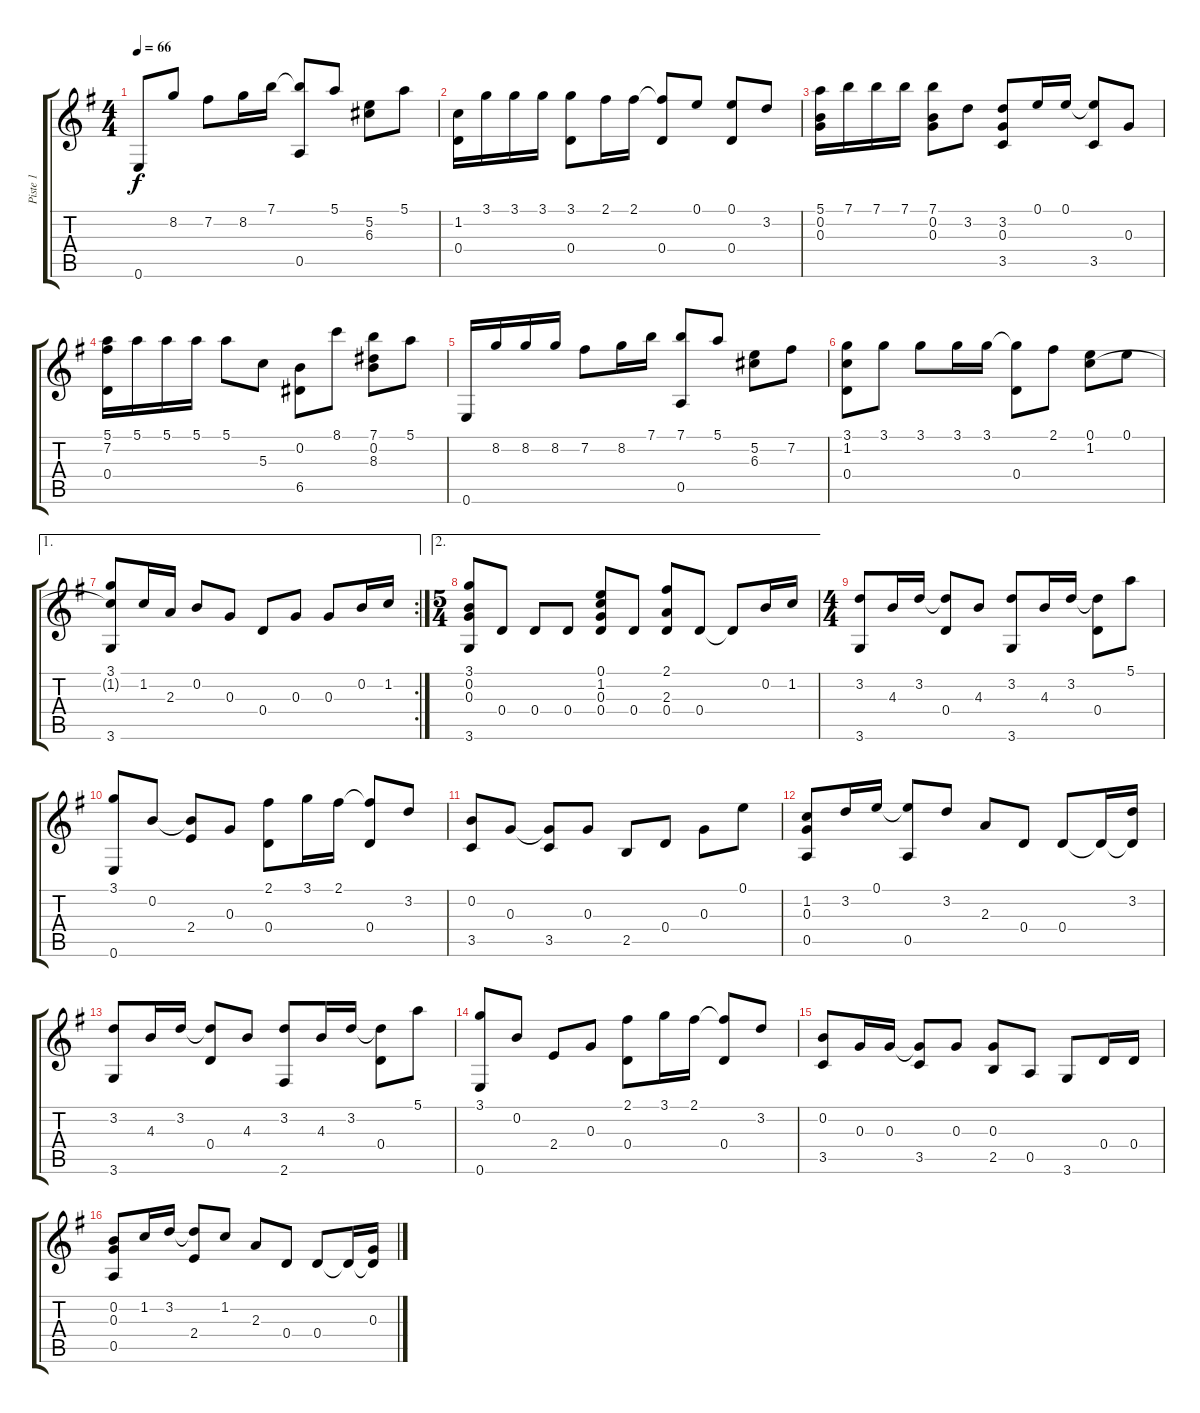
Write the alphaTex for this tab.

\track ("Piste 1" "Piste 1") {instrument acousticguitarnylon}
\staff {score tabs}
\tuning (E4 B3 G3 D3 A2 E2) {hide}
\ts (4 4)
\tempo 66
\clef g2
\ks g
0.6.8{dy f} 8.2.8 7.2.8 8.2.16 7.1.16 (7.1{t} 0.5).8 5.1.8 (5.2 6.3).8 5.1.8 |
(1.2 0.4).16 3.1.16 3.1.16 3.1.16 (3.1 0.4).8 2.1.16 2.1.16 (2.1{t} 0.4).8 0.1.8 (0.1 0.4).8 3.2.8 |
(5.1 0.2 0.3).16 7.1.16 7.1.16 7.1.16 (7.1 0.2 0.3).8 3.2.8 (3.2 0.3 3.5).8 0.1.16 0.1.16 (0.1{t} 3.5).8 0.3.8 |
(5.1 7.2 0.4).16 5.1.16 5.1.16 5.1.16 5.1.8 5.3.8 (0.2 6.5).8 8.1.8 (7.1 0.2 8.3).8 5.1.8 |
0.6.16 8.2.16 8.2.16 8.2.16 7.2.8 8.2.16 7.1.16 (7.1 0.5).8 5.1.8 (5.2 6.3).8 7.2.8 |
(3.1 1.2 0.4).8 3.1.8 3.1.8 3.1.16 3.1.16 (3.1{t} 0.4).8 2.1.8 (0.1 1.2).8 0.1.8 |
\ae 1
\rc 2
(3.1 1.2{t} 3.6).8 1.2.16 2.3.16 0.2.8 0.3.8 0.4.8 0.3.8 0.3.8 0.2.16 1.2.16 |
\ae 2
\ts (5 4)
(3.1 0.2 0.3 3.6).8 0.4.8 0.4.8 0.4.8 (0.1 1.2 0.3 0.4).8 0.4.8 (2.1 2.3 0.4).8 0.4.8 0.4{t}.8 0.2.16 1.2.16 |
\ts (4 4)
(3.2 3.6).8 4.3.16 3.2.16 (3.2{t} 0.4).8 4.3.8 (3.2 3.6).8 4.3.16 3.2.16 (3.2{t} 0.4).8 5.1.8 |
(3.1 0.6).8 0.2.8 (0.2{t} 2.4).8 0.3.8 (2.1 0.4).8 3.1.16 2.1.16 (2.1{t} 0.4).8 3.2.8 |
(0.2 3.5).8 0.3.8 (0.3{t} 3.5).8 0.3.8 2.5.8 0.4.8 0.3.8 0.1.8 |
(1.2 0.3 0.5).8 3.2.16 0.1.16 (0.1{t} 0.5).8 3.2.8 2.3.8 0.4.8 0.4.8 0.4{t}.16 (3.2 0.4{t}).16 |
(3.2 3.6).8 4.3.16 3.2.16 (3.2{t} 0.4).8 4.3.8 (3.2 2.6).8 4.3.16 3.2.16 (3.2{t} 0.4).8 5.1.8 |
(3.1 0.6).8 0.2.8 2.4.8 0.3.8 (2.1 0.4).8 3.1.16 2.1.16 (2.1{t} 0.4).8 3.2.8 |
(0.2 3.5).8 0.3.16 0.3.16 (0.3{t} 3.5).8 0.3.8 (0.3 2.5).8 0.5.8 3.6.8 0.4.16 0.4.16 |
(0.2 0.3 0.5).8 1.2.16 3.2.16 (3.2{t} 2.4).8 1.2.8 2.3.8 0.4.8 0.4.8 0.4{t}.16 (0.3 0.4{t}).16
